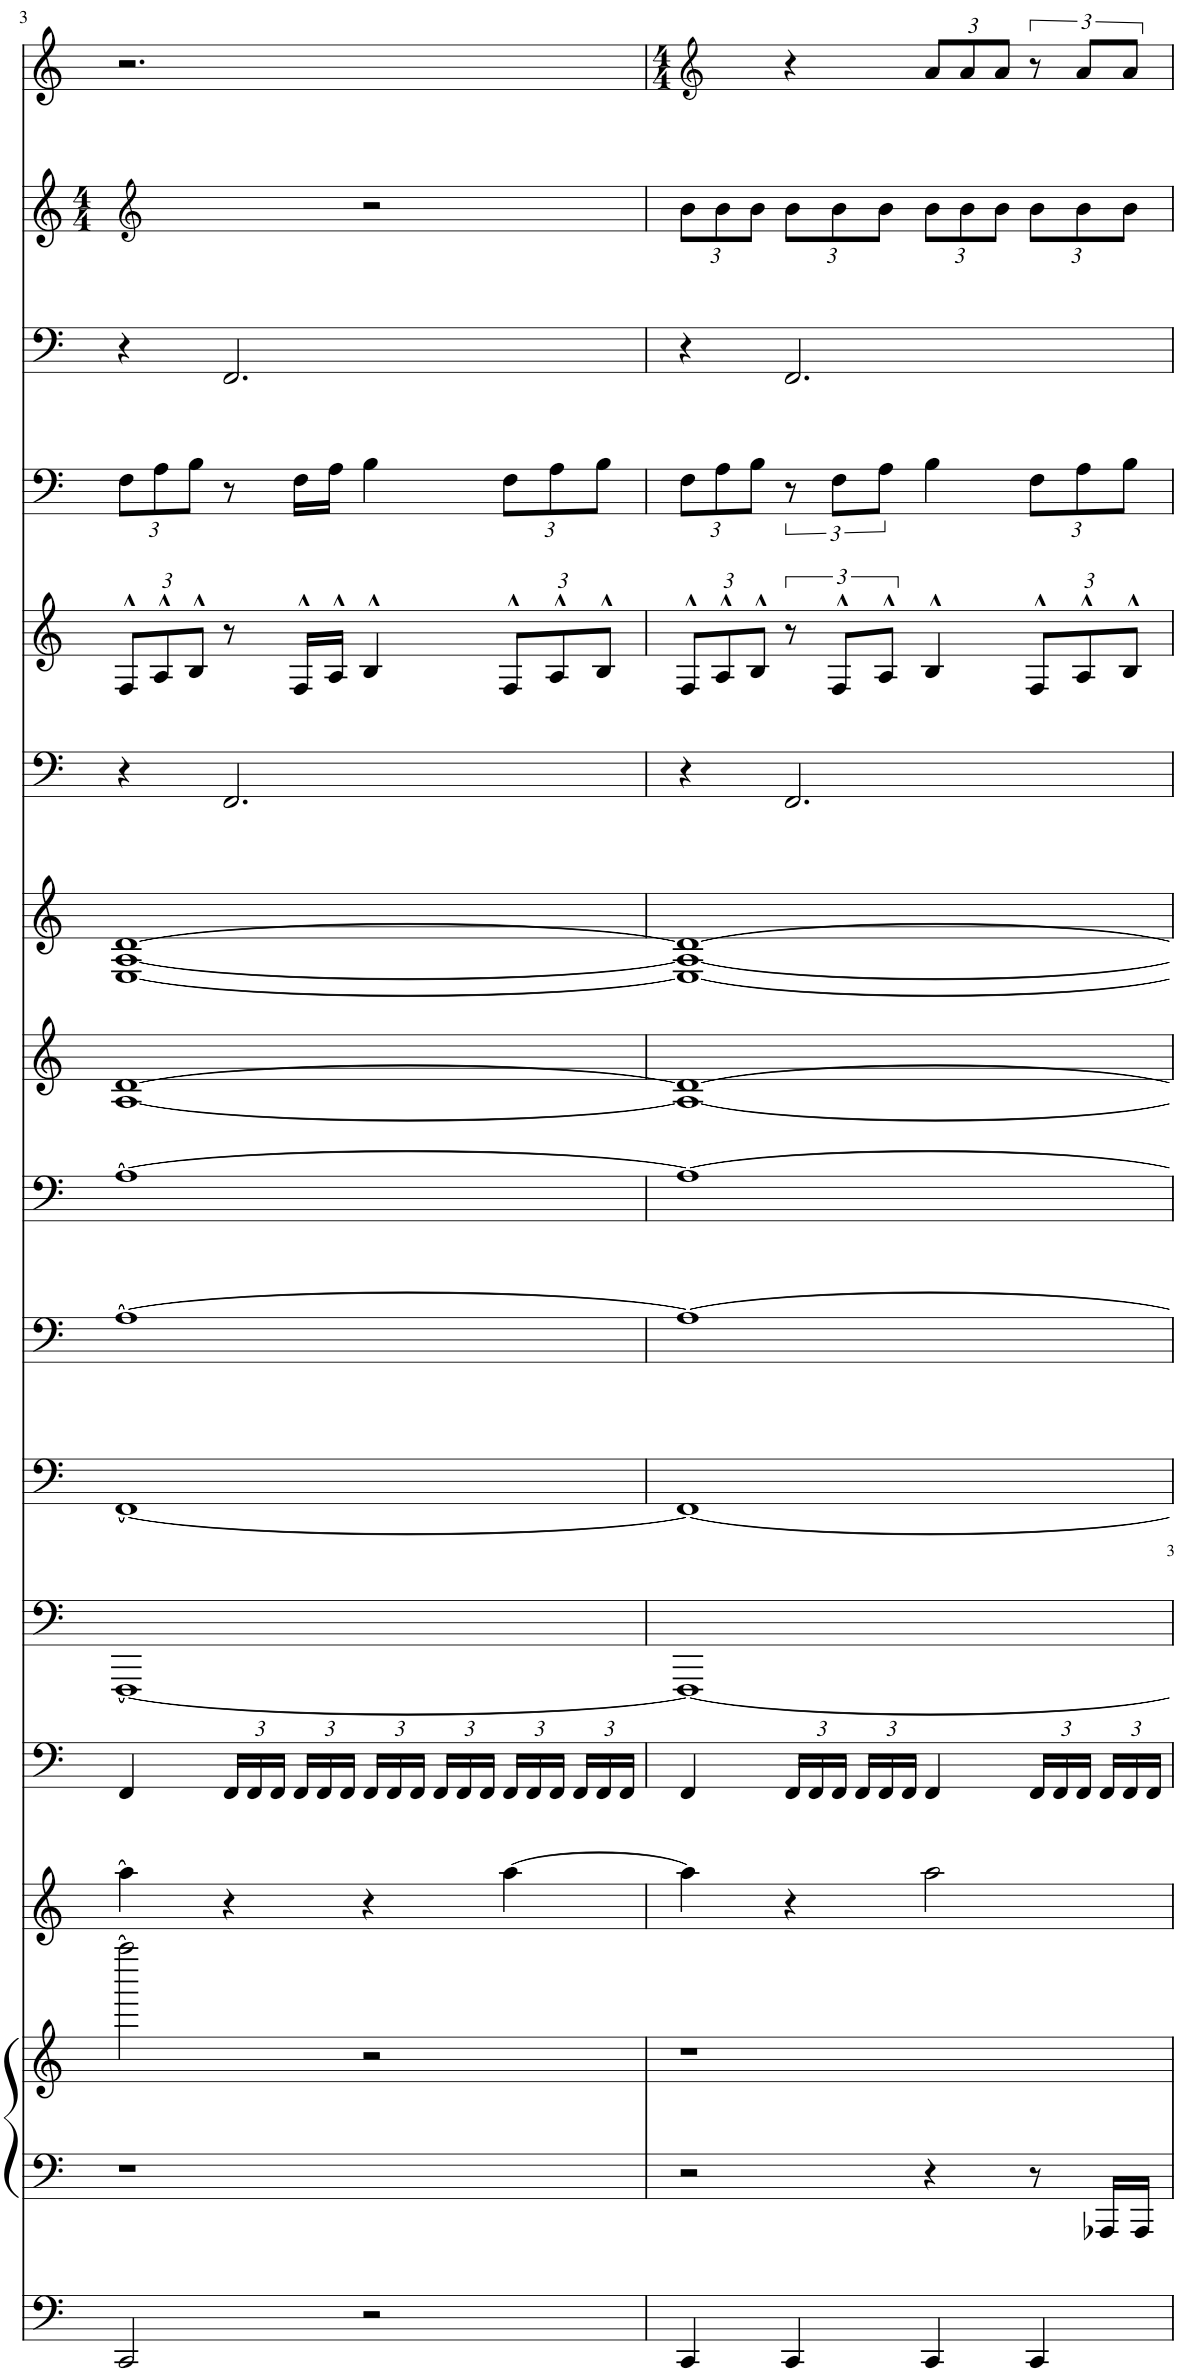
**kern	**kern	**kern	**kern	**kern	**kern	**kern	**kern	**kern	**kern	**kern	**kern	**kern	**kern	**kern	**kern	**kern
*part16	*part15	*part15	*part14	*part13	*part12	*part11	*part10	*part9	*part8	*part7	*part6	*part5	*part4	*part3	*part2	*part1
*staff17	*staff16	*staff15	*staff14	*staff13	*staff12	*staff11	*staff10	*staff9	*staff8	*staff7	*staff6	*staff5	*staff4	*staff3	*staff2	*staff1
*I"Bass Drum	*I"Cymbals	*	*I"Triangle / Chimes	*I"Timpani+	*I"Tuba	*I"B. Trombones	*I"Euphonium	*I"Trombones	*I"Trumpets	*I"Horns	*I"Baritone Sax	*I"Tenor Sax	*I"Bassoons	*I"B. Clarinet	*I"Clarinets	*I"Oboes
*	*	*	*I'Ch	*	*	*	*	*	*	*	*	*	*	*	*	*
!!LO:PB:g=z
*clefF4	*clefF4	*clefG2	*clefG2	*clefF4	*clefF4	*clefF4	*clefF4	*clefF4	*clefG2	*clefG2	*clefF4	*clefG2	*clefF4	*clefF4	*clefG2	*clefG2
*k[]	*k[]	*k[]	*k[]	*k[]	*k[]	*k[]	*k[]	*k[]	*k[]	*k[]	*k[]	*k[]	*k[]	*k[]	*k[]	*k[]
*M4/4	*M4/4	*M4/4	*M4/4	*M4/4	*M4/4	*M4/4	*M4/4	*M4/4	*M4/4	*M4/4	*M4/4	*M4/4	*M4/4	*M4/4	*M4/4	*M4/4
*	*	*	*	*	*	*	*	*	*	*	*	*Xbrackettup	*Xbrackettup	*	*	*
=3	=3	=3	=3	=3	=3	=3	=3	=3	=3	=3	=3	=3	=3	=3	=3	=3
2CC/	1r	2aaaa-\]	4aa\]	4FF/	1FFF_	1FF_	1A_	1A_	1A_ 1d_	1E_ 1A_ 1d_	4r	12F^^/L	12F\L	4r	2ryy	2.r
.	.	.	.	.	.	.	.	.	.	.	.	12A^^/	12A\	.	.	.
.	.	.	.	.	.	.	.	.	.	.	.	12B^^/J	12B\J	.	.	.
*	*	*	*	*Xbrackettup	*	*	*	*	*	*	*	*	*	*	*	*
.	.	.	4r	24FF/LL	.	.	.	.	.	.	2.FF/	8r	8r	2.FF/	.	.
.	.	.	.	24FF/	.	.	.	.	.	.	.	.	.	.	.	.
.	.	.	.	24FF/JJ	.	.	.	.	.	.	.	.	.	.	.	.
.	.	.	.	24FF/LL	.	.	.	.	.	.	.	16F^^/LL	16F\LL	.	.	.
.	.	.	.	24FF/	.	.	.	.	.	.	.	.	.	.	.	.
.	.	.	.	.	.	.	.	.	.	.	.	16A^^/JJ	16A\JJ	.	.	.
.	.	.	.	24FF/JJ	.	.	.	.	.	.	.	.	.	.	.	.
2r	.	2r	4r	24FF/LL	.	.	.	.	.	.	.	4B^^/	4B\	.	2r	.
.	.	.	.	24FF/	.	.	.	.	.	.	.	.	.	.	.	.
.	.	.	.	24FF/JJ	.	.	.	.	.	.	.	.	.	.	.	.
.	.	.	.	24FF/LL	.	.	.	.	.	.	.	.	.	.	.	.
.	.	.	.	24FF/	.	.	.	.	.	.	.	.	.	.	.	.
.	.	.	.	24FF/JJ	.	.	.	.	.	.	.	.	.	.	.	.
.	.	.	[4aa\	24FF/LL	.	.	.	.	.	.	.	12F^^/L	12F\L	.	.	4ryy
.	.	.	.	24FF/	.	.	.	.	.	.	.	.	.	.	.	.
.	.	.	.	24FF/JJ	.	.	.	.	.	.	.	12A^^/	12A\	.	.	.
.	.	.	.	24FF/LL	.	.	.	.	.	.	.	.	.	.	.	.
.	.	.	.	24FF/	.	.	.	.	.	.	.	12B^^/J	12B\J	.	.	.
.	.	.	.	24FF/JJ	.	.	.	.	.	.	.	.	.	.	.	.
=4	=4	=4	=4	=4	=4	=4	=4	=4	=4	=4	=4	=4	=4	=4	=4	=4
*	*	*	*	*	*	*	*	*	*	*	*	*	*	*	*	*clefG2
*	*	*	*	*	*	*	*	*	*	*	*	*	*	*	*	*M4/4
*	*	*	*	*	*	*	*	*	*	*	*	*	*	*	*Xbrackettup	*
4CC/	2r	1r	4aa\]	4FF/	1FFF_	1FF_	1A_	1A_	1A_ 1d_	1E_ 1A_ 1d_	4r	12F^^/L	12F\L	4r	12b\L	4ryy
.	.	.	.	.	.	.	.	.	.	.	.	12A^^/	12A\	.	12b\	.
.	.	.	.	.	.	.	.	.	.	.	.	12B^^/J	12B\J	.	12b\J	.
*	*	*	*	*	*	*	*	*	*	*	*	*brackettup	*brackettup	*	*	*
4CC/	.	.	4r	24FF/LL	.	.	.	.	.	.	2.FF/	12r	12r	2.FF/	12b\L	4r
.	.	.	.	24FF/	.	.	.	.	.	.	.	.	.	.	.	.
.	.	.	.	24FF/JJ	.	.	.	.	.	.	.	12F^^/L	12F\L	.	12b\	.
.	.	.	.	24FF/LL	.	.	.	.	.	.	.	.	.	.	.	.
.	.	.	.	24FF/	.	.	.	.	.	.	.	12A^^/J	12A\J	.	12b\J	.
.	.	.	.	24FF/JJ	.	.	.	.	.	.	.	.	.	.	.	.
*	*	*	*	*	*	*	*	*	*	*	*	*	*	*	*	*Xbrackettup
4CC/	4r	.	2aa\	4FF/	.	.	.	.	.	.	.	4B^^/	4B\	.	12b\L	12a/L
.	.	.	.	.	.	.	.	.	.	.	.	.	.	.	12b\	12a/
.	.	.	.	.	.	.	.	.	.	.	.	.	.	.	12b\J	12a/J
*	*	*	*	*	*	*	*	*	*	*	*	*Xbrackettup	*Xbrackettup	*	*	*brackettup
4CC/	8r	.	.	24FF/LL	.	.	.	.	.	.	.	12F^^/L	12F\L	.	12b\L	12r
.	.	.	.	24FF/	.	.	.	.	.	.	.	.	.	.	.	.
.	.	.	.	24FF/JJ	.	.	.	.	.	.	.	12A^^/	12A\	.	12b\	12a/L
.	16AAA-X/LL	.	.	24FF/LL	.	.	.	.	.	.	.	.	.	.	.	.
.	.	.	.	24FF/	.	.	.	.	.	.	.	12B^^/J	12B\J	.	12b\J	12a/J
.	16AAA-/JJ	.	.	.	.	.	.	.	.	.	.	.	.	.	.	.
.	.	.	.	24FF/JJ	.	.	.	.	.	.	.	.	.	.	.	.
=	=	=	=	=	=	=	=	=	=	=	=	=	=	=	=	=
*-	*-	*-	*-	*-	*-	*-	*-	*-	*-	*-	*-	*-	*-	*-	*-	*-
